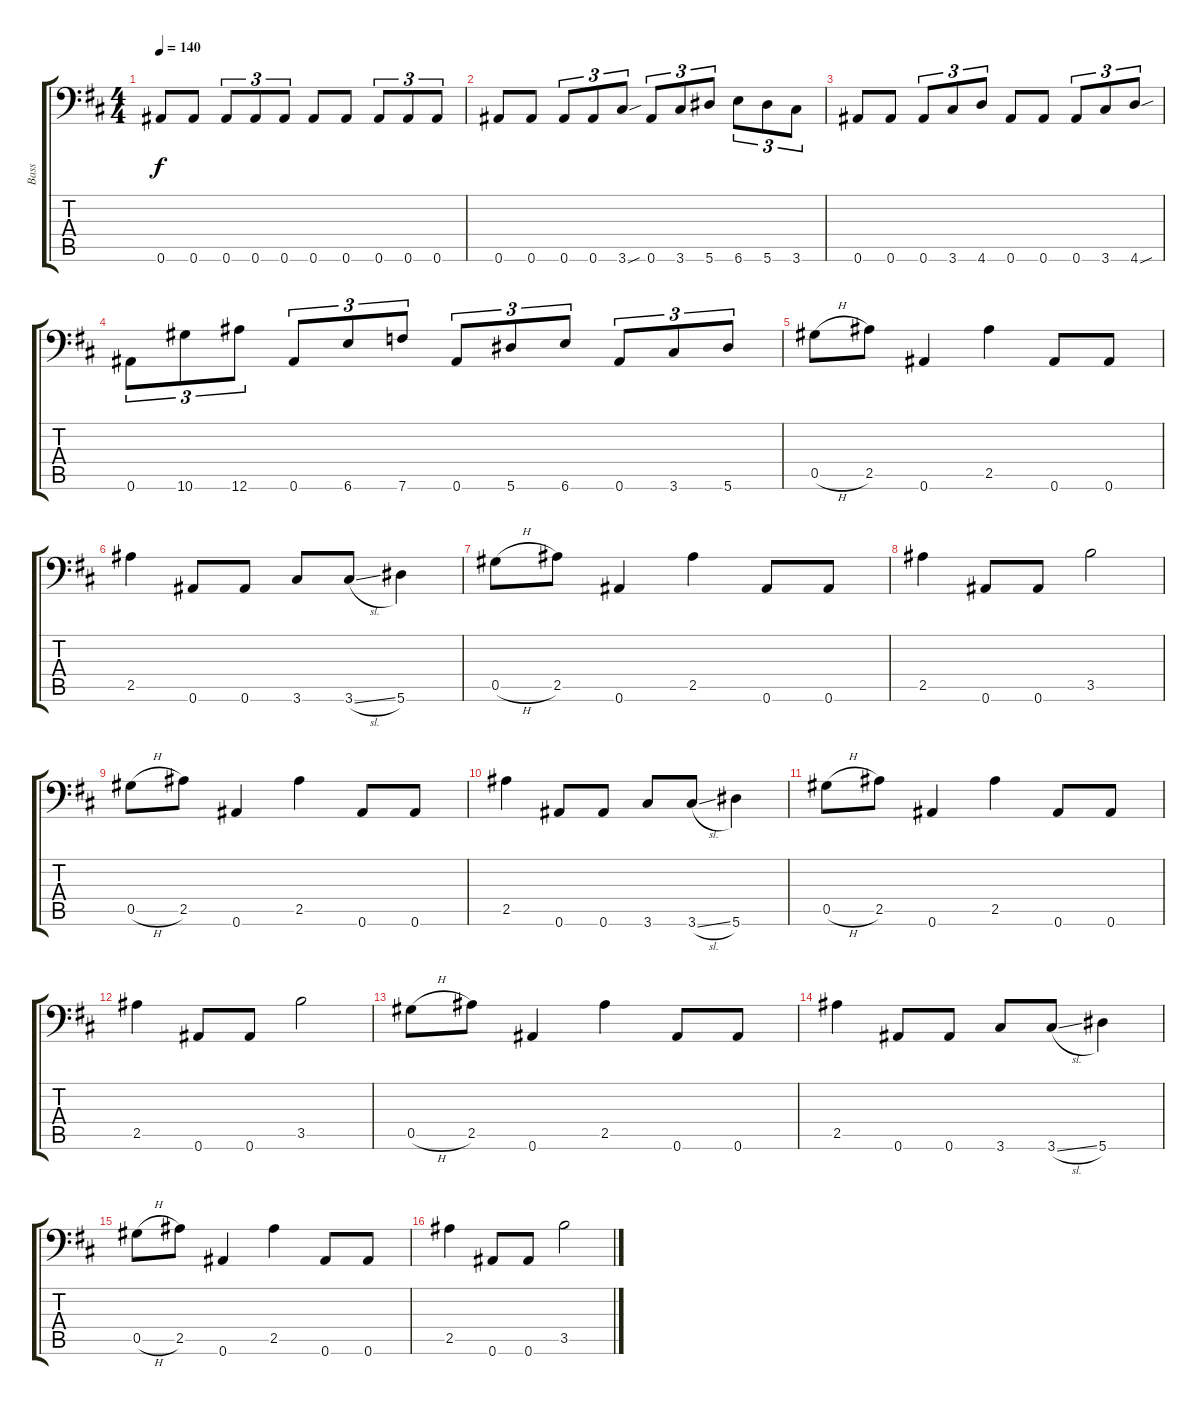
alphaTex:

\track ("Bass" "Bass") {instrument electricbasspick}
\staff {score tabs}
\tuning (Eb4 Bb3 Gb3 Db3 Ab2 Bb1) {hide}
\ts (4 4)
\tempo 140
\clef f4
\ks d
0.6.8{dy f} 0.6.8 0.6.8{tu (3 2)} 0.6.8{tu (3 2)} 0.6.8{tu (3 2)} 0.6.8 0.6.8 0.6.8{tu (3 2)} 0.6.8{tu (3 2)} 0.6.8{tu (3 2)} |
0.6.8 0.6.8 0.6.8{tu (3 2)} 0.6.8{tu (3 2)} 3.6{sou}.8{tu (3 2)} 0.6.8{tu (3 2)} 3.6.8{tu (3 2)} 5.6.8{tu (3 2)} 6.6.8{tu (3 2)} 5.6.8{tu (3 2)} 3.6.8{tu (3 2)} |
0.6.8 0.6.8 0.6.8{tu (3 2)} 3.6.8{tu (3 2)} 4.6.8{tu (3 2)} 0.6.8 0.6.8 0.6.8{tu (3 2)} 3.6.8{tu (3 2)} 4.6{sou}.8{tu (3 2)} |
0.6.8{tu (3 2)} 10.6.8{tu (3 2)} 12.6.8{tu (3 2)} 0.6.8{tu (3 2)} 6.6.8{tu (3 2)} 7.6.8{tu (3 2)} 0.6.8{tu (3 2)} 5.6.8{tu (3 2)} 6.6.8{tu (3 2)} 0.6.8{tu (3 2)} 3.6.8{tu (3 2)} 5.6.8{tu (3 2)} |
0.5{h}.8 2.5.8 0.6.4 2.5.4 0.6.8 0.6.8 |
2.5.4 0.6.8 0.6.8 3.6.8 3.6{sl}.8 5.6.4 |
0.5{h}.8 2.5.8 0.6.4 2.5.4 0.6.8 0.6.8 |
2.5.4 0.6.8 0.6.8 3.5.2 |
0.5{h}.8 2.5.8 0.6.4 2.5.4 0.6.8 0.6.8 |
2.5.4 0.6.8 0.6.8 3.6.8 3.6{sl}.8 5.6.4 |
0.5{h}.8 2.5.8 0.6.4 2.5.4 0.6.8 0.6.8 |
2.5.4 0.6.8 0.6.8 3.5.2 |
0.5{h}.8 2.5.8 0.6.4 2.5.4 0.6.8 0.6.8 |
2.5.4 0.6.8 0.6.8 3.6.8 3.6{sl}.8 5.6.4 |
0.5{h}.8 2.5.8 0.6.4 2.5.4 0.6.8 0.6.8 |
2.5.4 0.6.8 0.6.8 3.5.2
